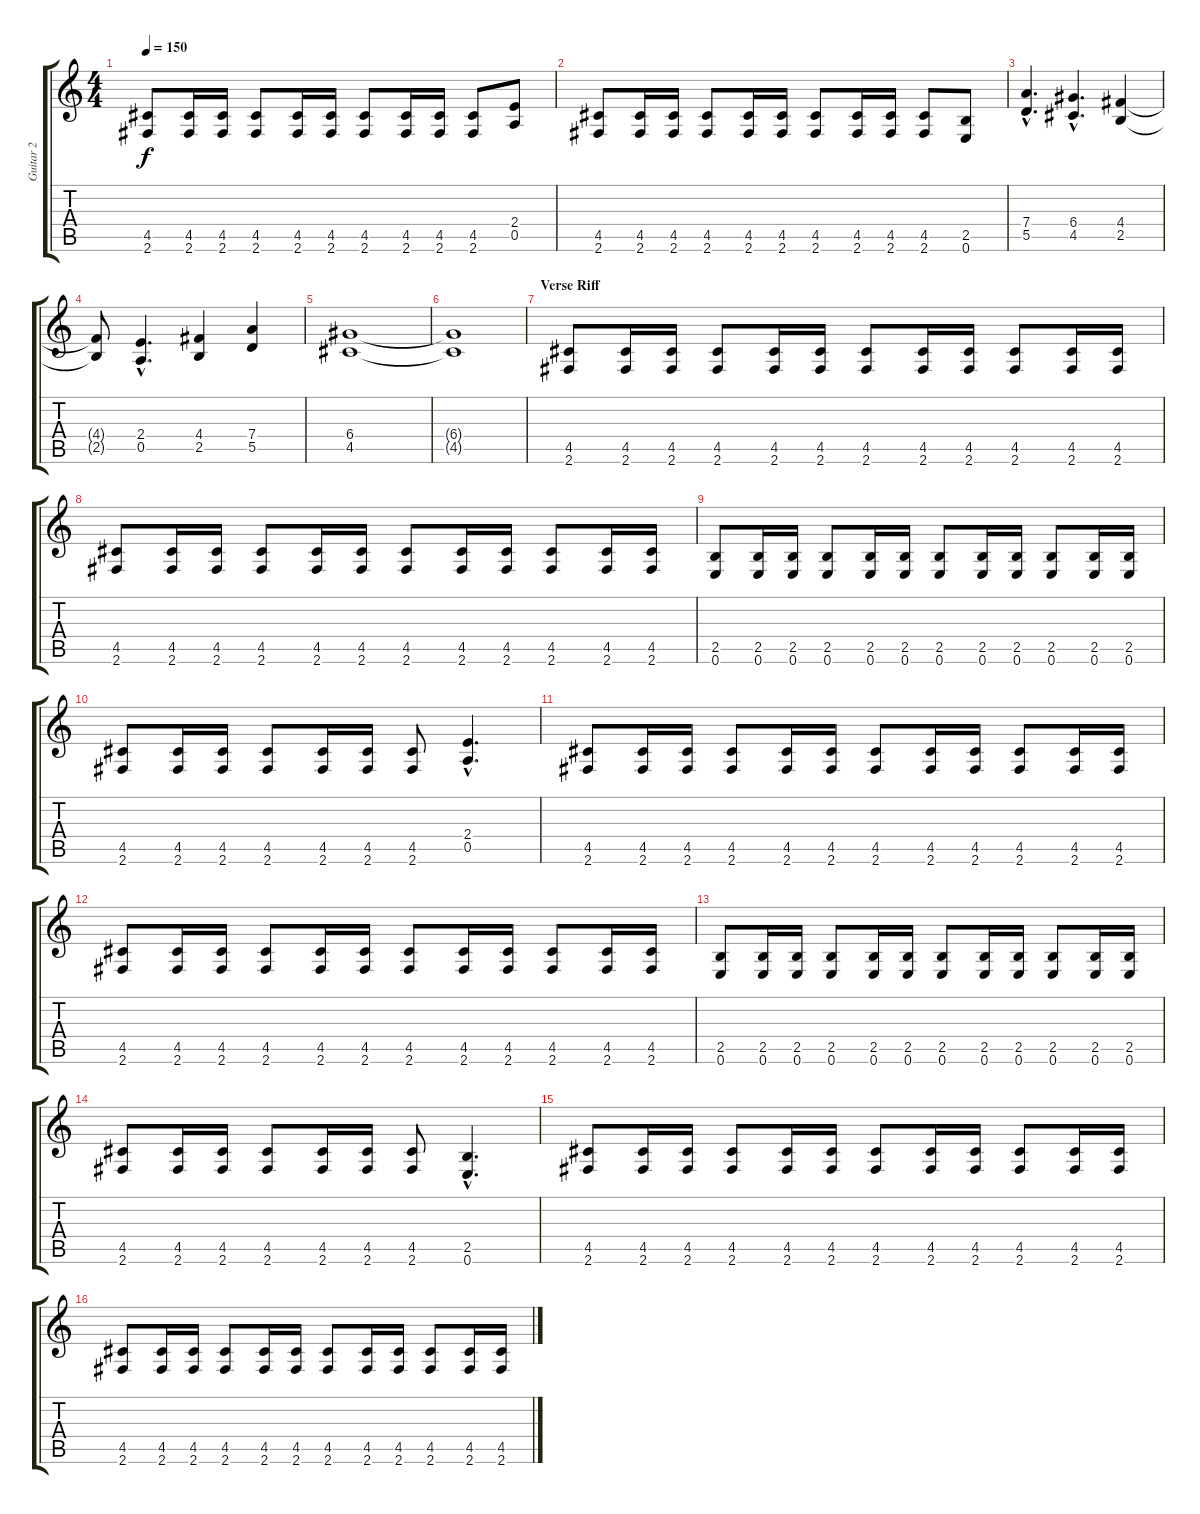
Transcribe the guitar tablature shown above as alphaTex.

\track ("Guitar 2" "Guitar 2") {instrument overdrivenguitar}
\staff {score tabs}
\tuning (E4 B3 G3 D3 A2 E2) {hide}
\ts (4 4)
\tempo 150
\clef g2
\ks c
(4.5 2.6).8{dy f} (4.5 2.6).16 (4.5 2.6).16 (4.5 2.6).8 (4.5 2.6).16 (4.5 2.6).16 (4.5 2.6).8 (4.5 2.6).16 (4.5 2.6).16 (4.5 2.6).8 (2.4 0.5).8 |
(4.5 2.6).8 (4.5 2.6).16 (4.5 2.6).16 (4.5 2.6).8 (4.5 2.6).16 (4.5 2.6).16 (4.5 2.6).8 (4.5 2.6).16 (4.5 2.6).16 (4.5 2.6).8 (2.5 0.6).8 |
(7.4{hac} 5.5{hac}).4{d} (6.4{hac} 4.5{hac}).4{d} (4.4 2.5).4 |
(4.4{t} 2.5{t}).8 (2.4{hac} 0.5{hac}).4{d} (4.4 2.5).4 (7.4 5.5).4 |
(6.4 4.5).1 |
(6.4{t} 4.5{t}).1 |
\section ("" "Verse Riff")
(4.5 2.6).8 (4.5 2.6).16 (4.5 2.6).16 (4.5 2.6).8 (4.5 2.6).16 (4.5 2.6).16 (4.5 2.6).8 (4.5 2.6).16 (4.5 2.6).16 (4.5 2.6).8 (4.5 2.6).16 (4.5 2.6).16 |
(4.5 2.6).8 (4.5 2.6).16 (4.5 2.6).16 (4.5 2.6).8 (4.5 2.6).16 (4.5 2.6).16 (4.5 2.6).8 (4.5 2.6).16 (4.5 2.6).16 (4.5 2.6).8 (4.5 2.6).16 (4.5 2.6).16 |
(2.5 0.6).8 (2.5 0.6).16 (2.5 0.6).16 (2.5 0.6).8 (2.5 0.6).16 (2.5 0.6).16 (2.5 0.6).8 (2.5 0.6).16 (2.5 0.6).16 (2.5 0.6).8 (2.5 0.6).16 (2.5 0.6).16 |
(4.5 2.6).8 (4.5 2.6).16 (4.5 2.6).16 (4.5 2.6).8 (4.5 2.6).16 (4.5 2.6).16 (4.5 2.6).8 (2.4{hac} 0.5{hac}).4{d} |
(4.5 2.6).8 (4.5 2.6).16 (4.5 2.6).16 (4.5 2.6).8 (4.5 2.6).16 (4.5 2.6).16 (4.5 2.6).8 (4.5 2.6).16 (4.5 2.6).16 (4.5 2.6).8 (4.5 2.6).16 (4.5 2.6).16 |
(4.5 2.6).8 (4.5 2.6).16 (4.5 2.6).16 (4.5 2.6).8 (4.5 2.6).16 (4.5 2.6).16 (4.5 2.6).8 (4.5 2.6).16 (4.5 2.6).16 (4.5 2.6).8 (4.5 2.6).16 (4.5 2.6).16 |
(2.5 0.6).8 (2.5 0.6).16 (2.5 0.6).16 (2.5 0.6).8 (2.5 0.6).16 (2.5 0.6).16 (2.5 0.6).8 (2.5 0.6).16 (2.5 0.6).16 (2.5 0.6).8 (2.5 0.6).16 (2.5 0.6).16 |
(4.5 2.6).8 (4.5 2.6).16 (4.5 2.6).16 (4.5 2.6).8 (4.5 2.6).16 (4.5 2.6).16 (4.5 2.6).8 (2.5{hac} 0.6{hac}).4{d} |
(4.5 2.6).8 (4.5 2.6).16 (4.5 2.6).16 (4.5 2.6).8 (4.5 2.6).16 (4.5 2.6).16 (4.5 2.6).8 (4.5 2.6).16 (4.5 2.6).16 (4.5 2.6).8 (4.5 2.6).16 (4.5 2.6).16 |
(4.5 2.6).8 (4.5 2.6).16 (4.5 2.6).16 (4.5 2.6).8 (4.5 2.6).16 (4.5 2.6).16 (4.5 2.6).8 (4.5 2.6).16 (4.5 2.6).16 (4.5 2.6).8 (4.5 2.6).16 (4.5 2.6).16
